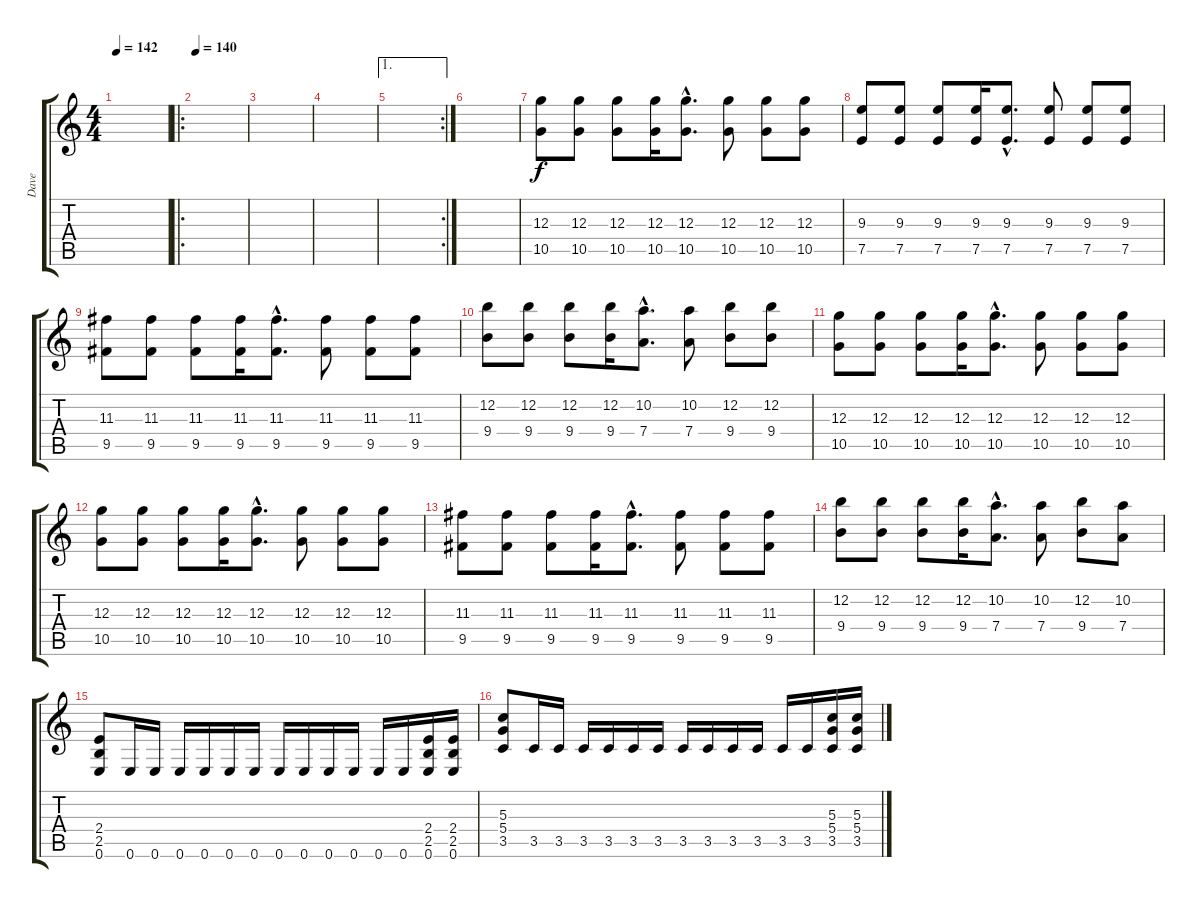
\track ("Dave" "Dave") {instrument overdrivenguitar}
\staff {score tabs}
\tuning (E4 B3 G3 D3 A2 E2) {hide}
\ts (4 4)
\tempo 142
\clef g2
\ks c
|
\ro
\tempo 140
|
|
|
\ae 1
\rc 2
|
|
(12.3 10.5).8 (12.3 10.5).8 (12.3 10.5).8 (12.3 10.5).16 (12.3{hac} 10.5{hac}).8{d} (12.3 10.5).8 (12.3 10.5).8 (12.3 10.5).8 |
(9.3 7.5).8 (9.3 7.5).8 (9.3 7.5).8 (9.3 7.5).16 (9.3{hac} 7.5{hac}).8{d} (9.3 7.5).8 (9.3 7.5).8 (9.3 7.5).8 |
(11.3 9.5).8 (11.3 9.5).8 (11.3 9.5).8 (11.3 9.5).16 (11.3{hac} 9.5{hac}).8{d} (11.3 9.5).8 (11.3 9.5).8 (11.3 9.5).8 |
(12.2 9.4).8 (12.2 9.4).8 (12.2 9.4).8 (12.2 9.4).16 (10.2{hac} 7.4{hac}).8{d} (10.2 7.4).8 (12.2 9.4).8 (12.2 9.4).8 |
(12.3 10.5).8 (12.3 10.5).8 (12.3 10.5).8 (12.3 10.5).16 (12.3{hac} 10.5{hac}).8{d} (12.3 10.5).8 (12.3 10.5).8 (12.3 10.5).8 |
(12.3 10.5).8 (12.3 10.5).8 (12.3 10.5).8 (12.3 10.5).16 (12.3{hac} 10.5{hac}).8{d} (12.3 10.5).8 (12.3 10.5).8 (12.3 10.5).8 |
(11.3 9.5).8 (11.3 9.5).8 (11.3 9.5).8 (11.3 9.5).16 (11.3{hac} 9.5{hac}).8{d} (11.3 9.5).8 (11.3 9.5).8 (11.3 9.5).8 |
(12.2 9.4).8 (12.2 9.4).8 (12.2 9.4).8 (12.2 9.4).16 (10.2{hac} 7.4{hac}).8{d} (10.2 7.4).8 (12.2 9.4).8 (10.2 7.4).8 |
(2.4 2.5 0.6).8 0.6.16 0.6.16 0.6.16 0.6.16 0.6.16 0.6.16 0.6.16 0.6.16 0.6.16 0.6.16 0.6.16 0.6.16 (2.4 2.5 0.6).16 (2.4 2.5 0.6).16 |
(5.3 5.4 3.5).8 3.5.16 3.5.16 3.5.16 3.5.16 3.5.16 3.5.16 3.5.16 3.5.16 3.5.16 3.5.16 3.5.16 3.5.16 (5.3 5.4 3.5).16 (5.3 5.4 3.5).16
